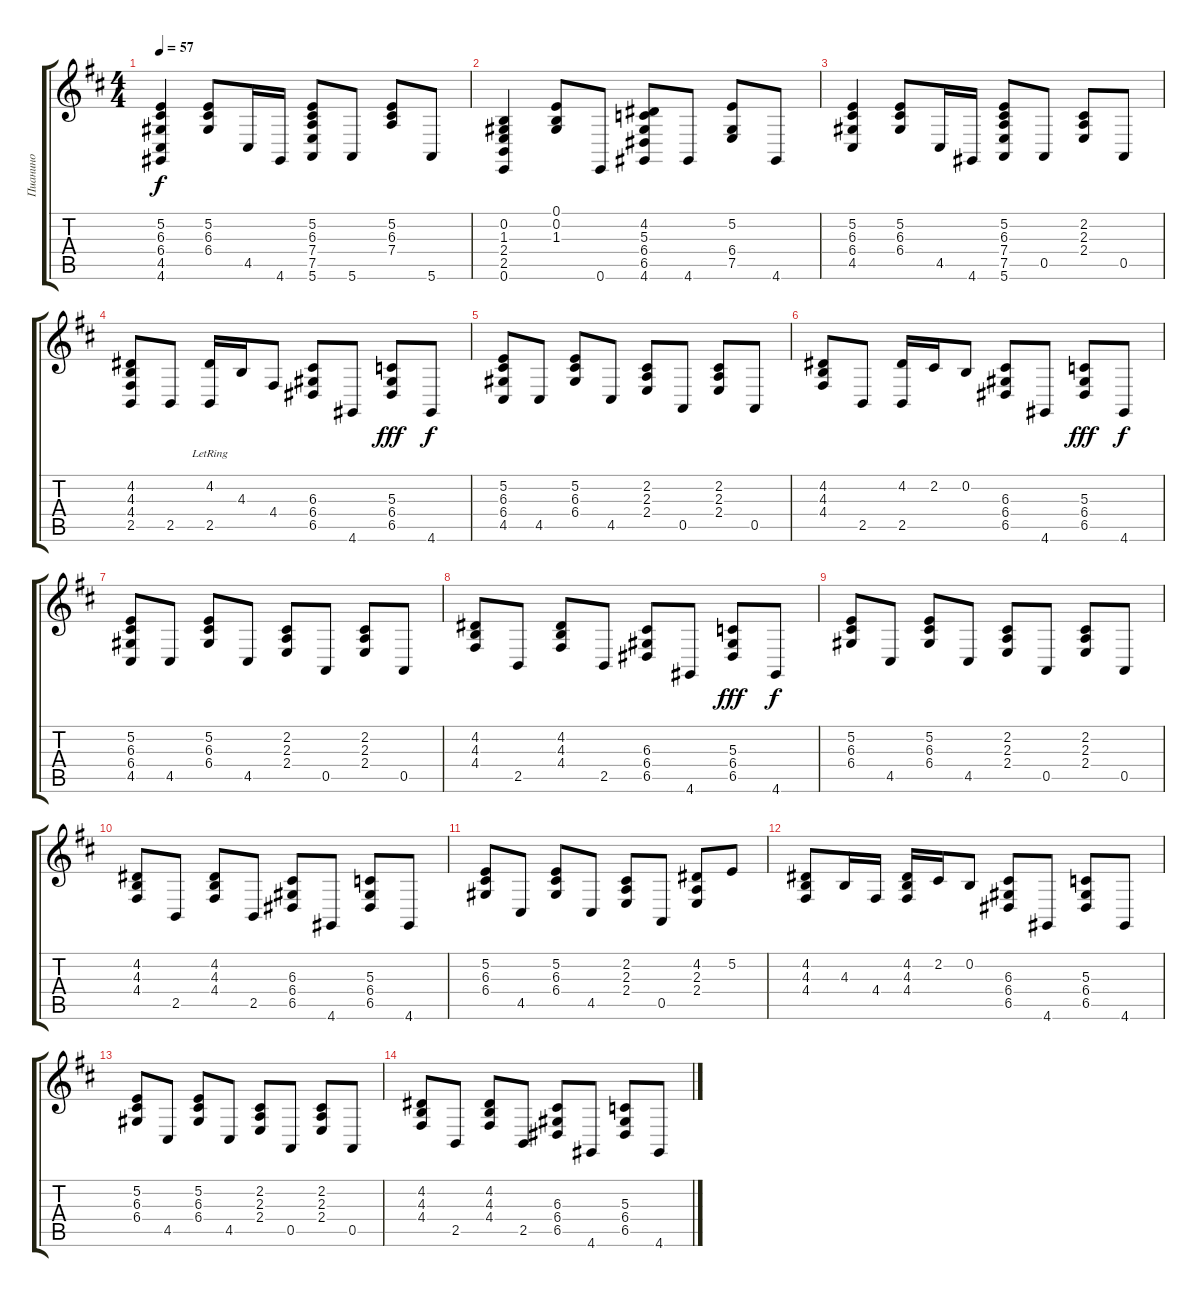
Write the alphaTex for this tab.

\track ("Пианино" "Пианино") {instrument acousticgrandpiano}
\staff {score tabs}
\tuning (E4 B3 G3 D3 A2 E2) {hide}
\ts (4 4)
\tempo 57
\clef g2
\ks d
(5.2 6.3 6.4 4.5 4.6).4{dy f} (5.2 6.3 6.4).8 4.5.16 4.6.16 (5.2 6.3 7.4 7.5 5.6).8 5.6.8 (5.2 6.3 7.4).8 5.6.8 |
(0.2 1.3 2.4 2.5 0.6).4 (0.1 0.2 1.3).8 0.6.8 (4.2 5.3 6.4 6.5 4.6).8 4.6.8 (5.2 6.4 7.5).8 4.6.8 |
(5.2 6.3 6.4 4.5).4 (5.2 6.3 6.4).8 4.5.16 4.6.16 (5.2 6.3 7.4 7.5 5.6).8 0.5.8 (2.2 2.3 2.4).8 0.5.8 |
(4.2 4.3 4.4 2.5).8 2.5.8 (4.2 2.5{lr}).16 4.3.16 4.4.8 (6.3 6.4 6.5).8 4.6.8 (5.3 6.4 6.5).8{dy fff} 4.6.8{dy f} |
(5.2 6.3 6.4 4.5).8 4.5.8 (5.2 6.3 6.4).8 4.5.8 (2.2 2.3 2.4).8 0.5.8 (2.2 2.3 2.4).8 0.5.8 |
(4.2 4.3 4.4).8 2.5.8 (4.2 2.5).16 2.2.16 0.2.8 (6.3 6.4 6.5).8 4.6.8 (5.3 6.4 6.5).8{dy fff} 4.6.8{dy f} |
(5.2 6.3 6.4 4.5).8 4.5.8 (5.2 6.3 6.4).8 4.5.8 (2.2 2.3 2.4).8 0.5.8 (2.2 2.3 2.4).8 0.5.8 |
(4.2 4.3 4.4).8 2.5.8 (4.2 4.3 4.4).8 2.5.8 (6.3 6.4 6.5).8 4.6.8 (5.3 6.4 6.5).8{dy fff} 4.6.8{dy f} |
(5.2 6.3 6.4).8 4.5.8 (5.2 6.3 6.4).8 4.5.8 (2.2 2.3 2.4).8 0.5.8 (2.2 2.3 2.4).8 0.5.8 |
(4.2 4.3 4.4).8 2.5.8 (4.2 4.3 4.4).8 2.5.8 (6.3 6.4 6.5).8 4.6.8 (5.3 6.4 6.5).8 4.6.8 |
(5.2 6.3 6.4).8{volume 2} 4.5.8 (5.2 6.3 6.4).8 4.5.8 (2.2 2.3 2.4).8 0.5.8 (4.2 2.3 2.4).8 5.2.8 |
(4.2 4.3 4.4).8 4.3.16 4.4.16 (4.2 4.3 4.4).16 2.2.16 0.2.8 (6.3 6.4 6.5).8 4.6.8 (5.3 6.4 6.5).8 4.6.8 |
(5.2 6.3 6.4).8 4.5.8 (5.2 6.3 6.4).8 4.5.8 (2.2 2.3 2.4).8 0.5.8 (2.2 2.3 2.4).8 0.5.8 |
(4.2 4.3 4.4).8 2.5.8 (4.2 4.3 4.4).8 2.5.8 (6.3 6.4 6.5).8 4.6.8 (5.3 6.4 6.5).8 4.6.8
